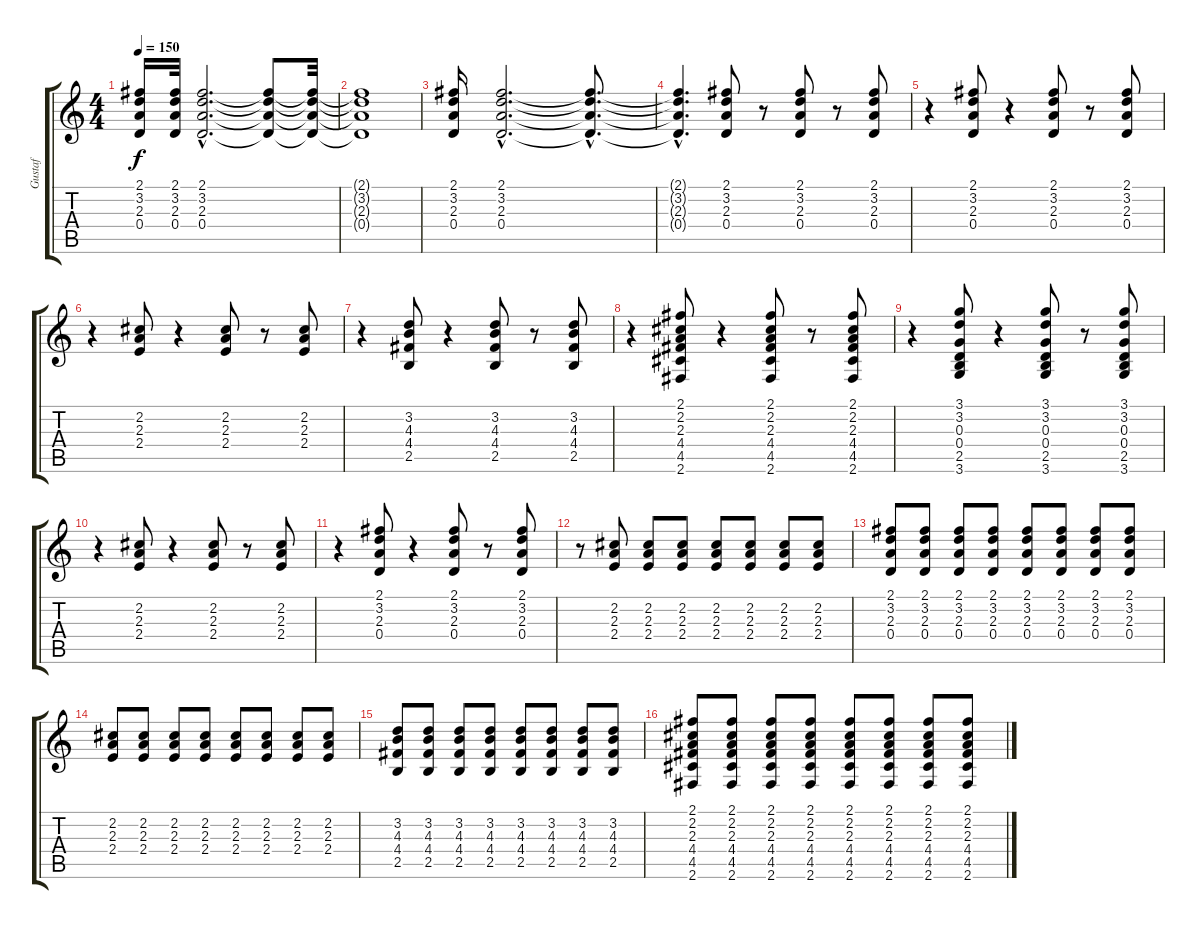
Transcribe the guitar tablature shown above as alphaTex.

\track ("Gustaf" "Gustaf") {instrument distortionguitar}
\staff {score tabs}
\tuning (E4 B3 G3 D3 A2 E2) {hide}
\ts (4 4)
\tempo 150
\clef g2
\ks c
(2.1 3.2 2.3 0.4).16{dy f instrument distortionguitar} (2.1 3.2 2.3 0.4).32 (2.1{hac} 3.2{hac} 2.3{hac} 0.4{hac}).2{d} (2.1{t} 3.2{t} 2.3{t} 0.4{t}).8 (2.1{t} 3.2{t} 2.3{t} 0.4{t}).32 |
(2.1{t} 3.2{t} 2.3{t} 0.4{t}).1 |
(2.1 3.2 2.3 0.4).16 (2.1{hac} 3.2{hac} 2.3{hac} 0.4{hac}).2{d} (2.1{hac t} 3.2{hac t} 2.3{hac t} 0.4{hac t}).8{d} |
(2.1{hac t} 3.2{hac t} 2.3{hac t} 0.4{hac t}).4{d} (2.1 3.2 2.3 0.4).8 r.8 (2.1 3.2 2.3 0.4).8 r.8 (2.1 3.2 2.3 0.4).8 |
r.4 (2.1 3.2 2.3 0.4).8 r.4 (2.1 3.2 2.3 0.4).8 r.8 (2.1 3.2 2.3 0.4).8 |
r.4 (2.2 2.3 2.4).8 r.4 (2.2 2.3 2.4).8 r.8 (2.2 2.3 2.4).8 |
r.4 (3.2 4.3 4.4 2.5).8 r.4 (3.2 4.3 4.4 2.5).8 r.8 (3.2 4.3 4.4 2.5).8 |
r.4 (2.1 2.2 2.3 4.4 4.5 2.6).8 r.4 (2.1 2.2 2.3 4.4 4.5 2.6).8 r.8 (2.1 2.2 2.3 4.4 4.5 2.6).8 |
r.4 (3.1 3.2 0.3 0.4 2.5 3.6).8 r.4 (3.1 3.2 0.3 0.4 2.5 3.6).8 r.8 (3.1 3.2 0.3 0.4 2.5 3.6).8 |
r.4 (2.2 2.3 2.4).8 r.4 (2.2 2.3 2.4).8 r.8 (2.2 2.3 2.4).8 |
r.4 (2.1 3.2 2.3 0.4).8 r.4 (2.1 3.2 2.3 0.4).8 r.8 (2.1 3.2 2.3 0.4).8 |
r.8 (2.2 2.3 2.4).8 (2.2 2.3 2.4).8 (2.2 2.3 2.4).8 (2.2 2.3 2.4).8 (2.2 2.3 2.4).8 (2.2 2.3 2.4).8 (2.2 2.3 2.4).8 |
(2.1 3.2 2.3 0.4).8 (2.1 3.2 2.3 0.4).8 (2.1 3.2 2.3 0.4).8 (2.1 3.2 2.3 0.4).8 (2.1 3.2 2.3 0.4).8 (2.1 3.2 2.3 0.4).8 (2.1 3.2 2.3 0.4).8 (2.1 3.2 2.3 0.4).8 |
(2.2 2.3 2.4).8 (2.2 2.3 2.4).8 (2.2 2.3 2.4).8 (2.2 2.3 2.4).8 (2.2 2.3 2.4).8 (2.2 2.3 2.4).8 (2.2 2.3 2.4).8 (2.2 2.3 2.4).8 |
(3.2 4.3 4.4 2.5).8 (3.2 4.3 4.4 2.5).8 (3.2 4.3 4.4 2.5).8 (3.2 4.3 4.4 2.5).8 (3.2 4.3 4.4 2.5).8 (3.2 4.3 4.4 2.5).8 (3.2 4.3 4.4 2.5).8 (3.2 4.3 4.4 2.5).8 |
(2.1 2.2 2.3 4.4 4.5 2.6).8 (2.1 2.2 2.3 4.4 4.5 2.6).8 (2.1 2.2 2.3 4.4 4.5 2.6).8 (2.1 2.2 2.3 4.4 4.5 2.6).8 (2.1 2.2 2.3 4.4 4.5 2.6).8 (2.1 2.2 2.3 4.4 4.5 2.6).8 (2.1 2.2 2.3 4.4 4.5 2.6).8 (2.1 2.2 2.3 4.4 4.5 2.6).8
